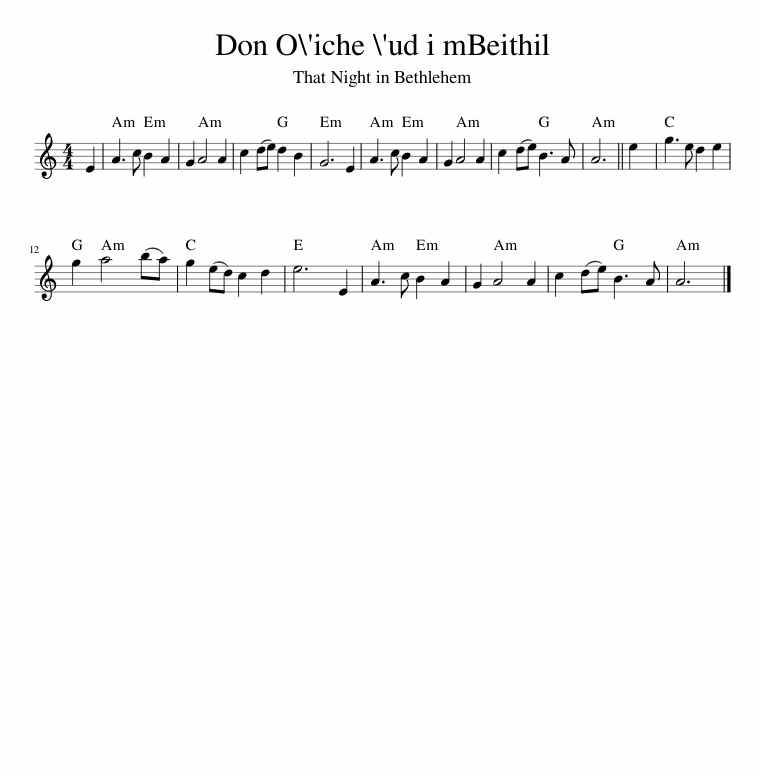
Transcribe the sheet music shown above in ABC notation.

X:1
L:1/8
M:4/4
I:linebreak $
K:C
V:1 treble
V:1
 E2 | A3 c B2 A2 | G2 A4 A2 | c2 (de) d2 B2 | G6 E2 | %5
 A3 c B2 A2 | G2 A4 A2 | c2 (de) B3 A | A6 || e2 | %10
 g3 e d2 e2 |$ g2 a4 (ba) | g2 (ed) c2 d2 | e6 E2 | A3 c B2 A2 | %15
 G2 A4 A2 | c2 (de) B3 A | A6 |] %18
